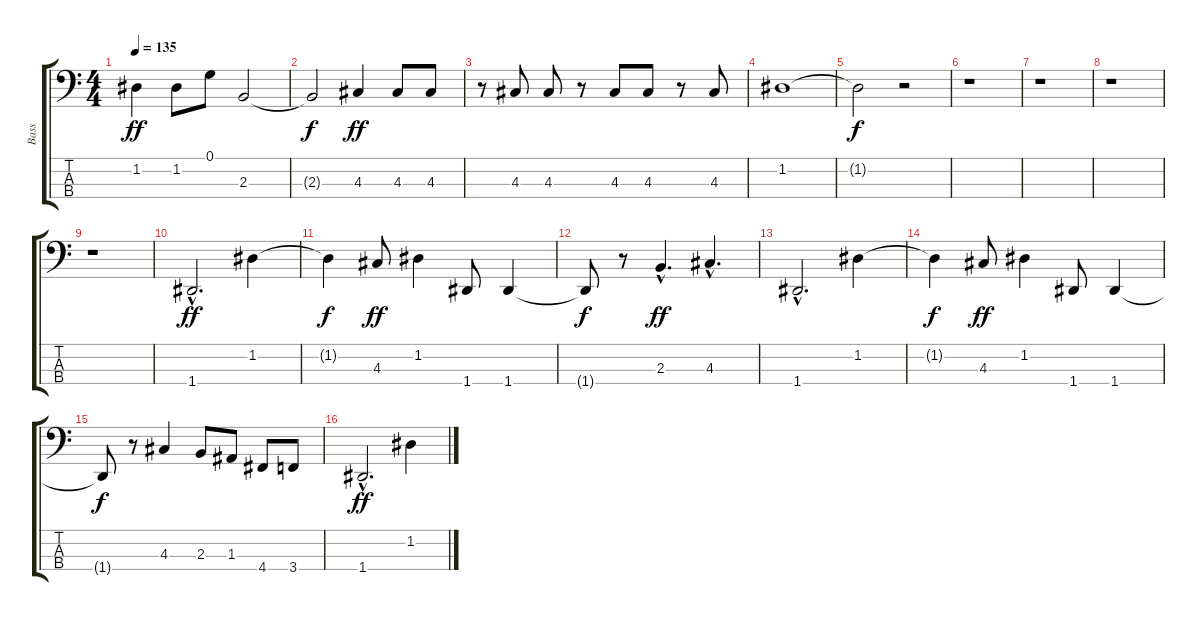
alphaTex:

\track ("Bass" "Bass") {instrument electricbassfinger}
\staff {score tabs}
\tuning (G2 D2 A1 D1) {hide}
\ts (4 4)
\tempo 135
\clef f4
\ks c
1.2.4{dy ff} 1.2.8 0.1.8 2.3.2 |
2.3{t}.2{dy f} 4.3.4{dy ff} 4.3.8 4.3.8 |
r.8 4.3.8 4.3.8 r.8 4.3.8 4.3.8 r.8 4.3.8 |
1.2.1 |
1.2{t}.2{dy f} r.2 |
r.1 |
r.1 |
r.1 |
r.1 |
1.4{hac}.2{d dy ff} 1.2.4 |
1.2{t}.4{dy f} 4.3.8{dy ff} 1.2.4 1.4.8 1.4.4 |
1.4{t}.8{dy f} r.8 2.3{hac}.4{d dy ff} 4.3{hac}.4{d} |
1.4{hac}.2{d} 1.2.4 |
1.2{t}.4{dy f} 4.3.8{dy ff} 1.2.4 1.4.8 1.4.4 |
1.4{t}.8{dy f} r.8 4.3.4 2.3.8 1.3.8 4.4.8 3.4.8 |
1.4{hac}.2{d dy ff} 1.2.4
